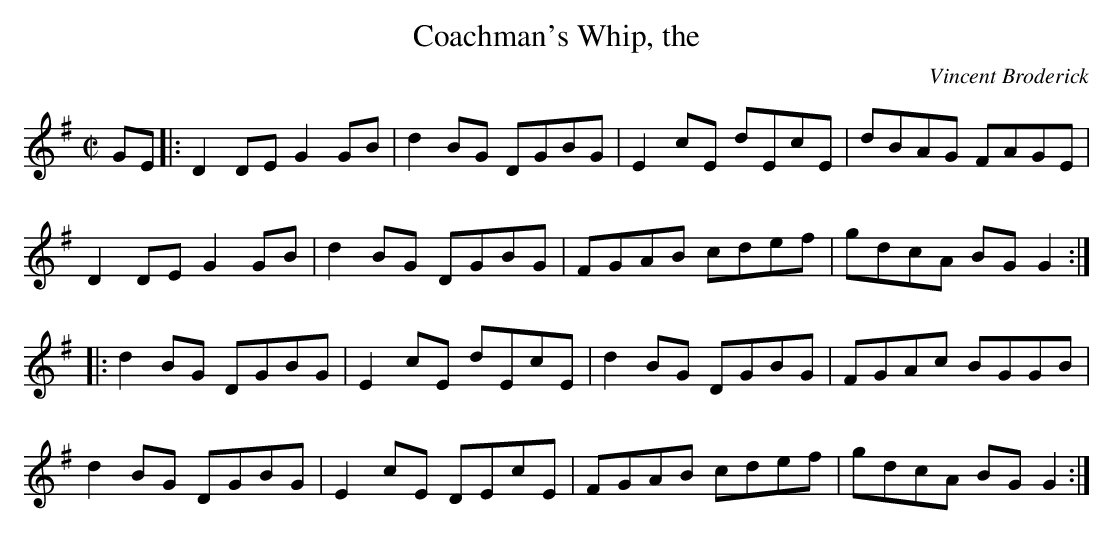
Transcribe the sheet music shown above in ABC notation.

X:1
T:Coachman's Whip, the
C:Vincent Broderick
M:C|
K:G
GE|:D2DE G2GB|d2BG DGBG|E2cE dEcE|dBAG FAGE|
D2DE G2GB|d2BG DGBG|FGAB cdef|gdcA BGG2:|
|:d2BG DGBG|E2cE dEcE|d2BG DGBG|FGAc BGGB|
d2BG DGBG|E2cE DEcE|FGAB cdef|gdcA BGG2:|
